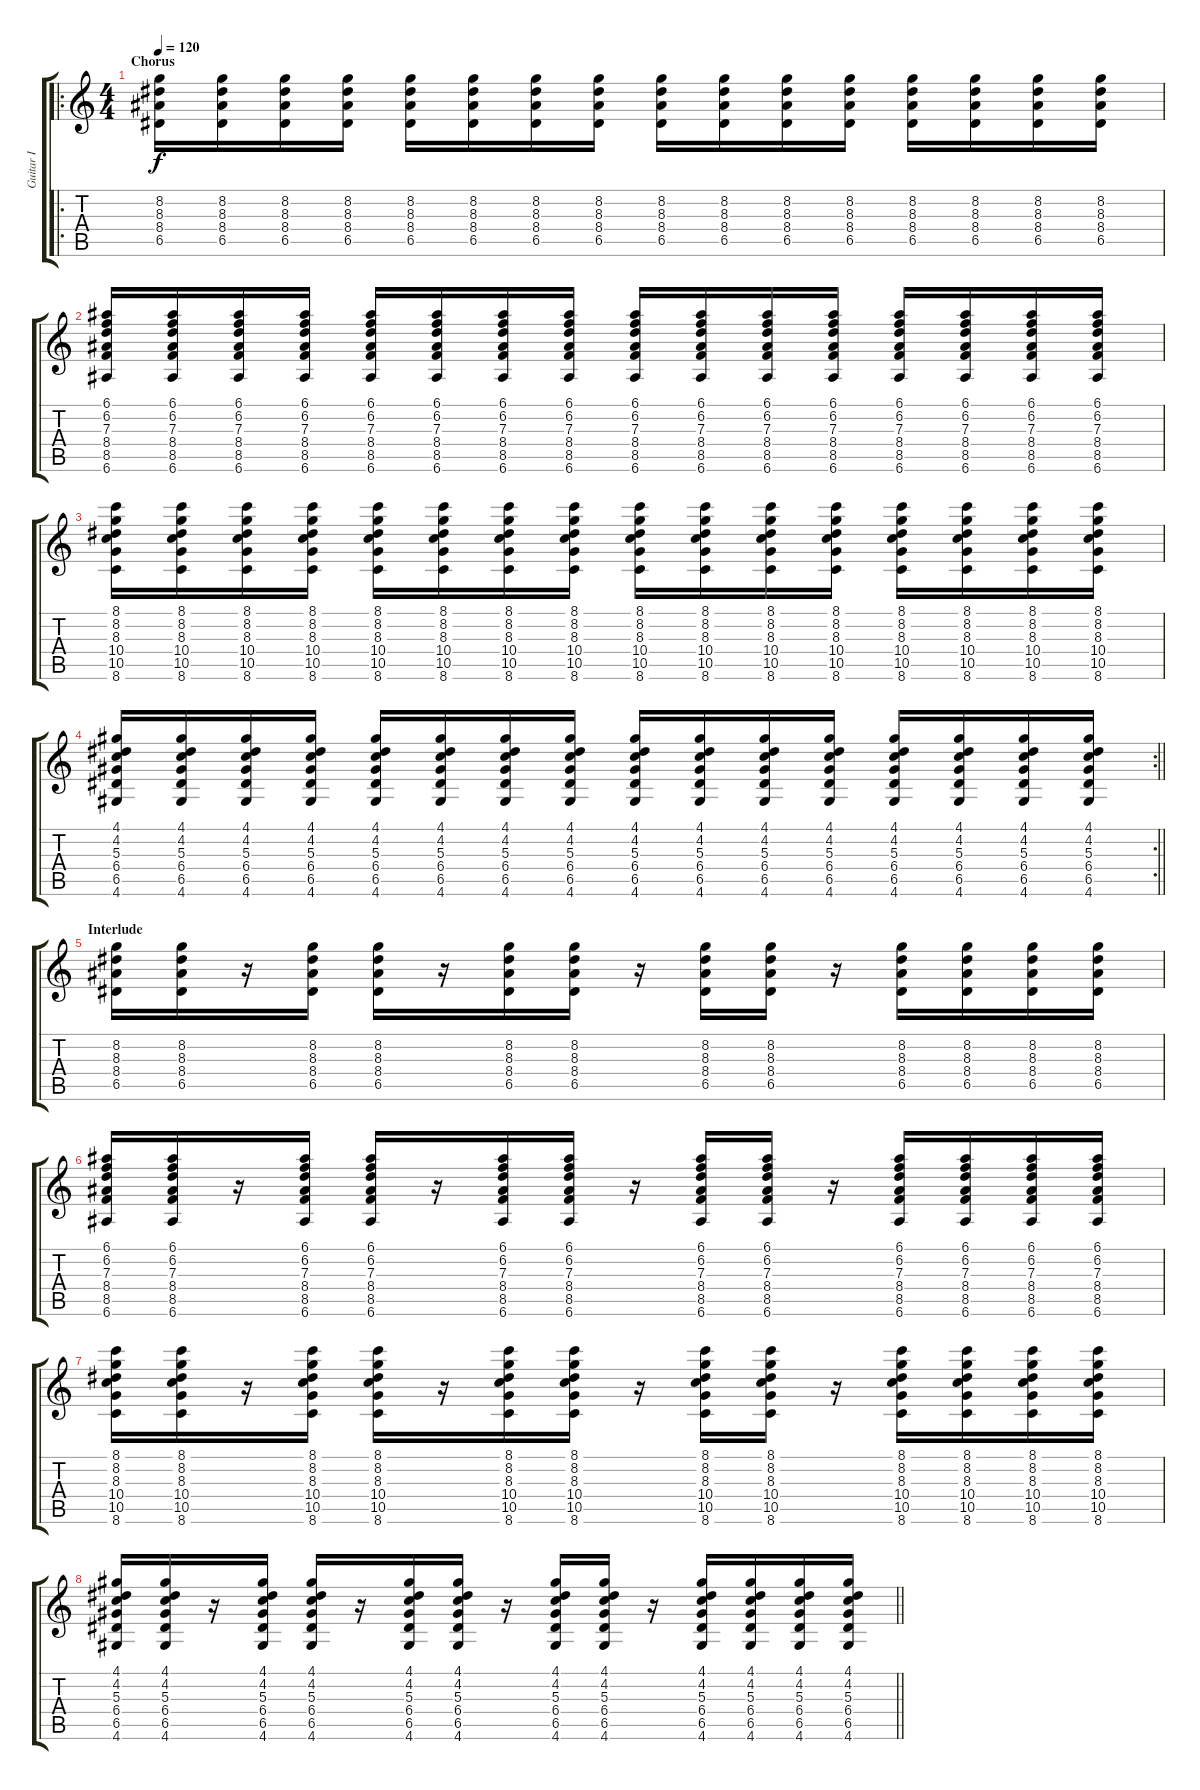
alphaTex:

\track ("Guitar I" "Guitar I") {instrument electricguitarclean}
\staff {score tabs}
\tuning (E4 B3 G3 D3 A2 E2) {hide}
\ro
\ts (4 4)
\section ("" "Chorus")
\tempo 120
\clef g2
\ks c
(8.2 8.3 8.4 6.5).16{dy f} (8.2 8.3 8.4 6.5).16 (8.2 8.3 8.4 6.5).16 (8.2 8.3 8.4 6.5).16 (8.2 8.3 8.4 6.5).16 (8.2 8.3 8.4 6.5).16 (8.2 8.3 8.4 6.5).16 (8.2 8.3 8.4 6.5).16 (8.2 8.3 8.4 6.5).16 (8.2 8.3 8.4 6.5).16 (8.2 8.3 8.4 6.5).16 (8.2 8.3 8.4 6.5).16 (8.2 8.3 8.4 6.5).16 (8.2 8.3 8.4 6.5).16 (8.2 8.3 8.4 6.5).16 (8.2 8.3 8.4 6.5).16 |
(6.1 6.2 7.3 8.4 8.5 6.6).16 (6.1 6.2 7.3 8.4 8.5 6.6).16 (6.1 6.2 7.3 8.4 8.5 6.6).16 (6.1 6.2 7.3 8.4 8.5 6.6).16 (6.1 6.2 7.3 8.4 8.5 6.6).16 (6.1 6.2 7.3 8.4 8.5 6.6).16 (6.1 6.2 7.3 8.4 8.5 6.6).16 (6.1 6.2 7.3 8.4 8.5 6.6).16 (6.1 6.2 7.3 8.4 8.5 6.6).16 (6.1 6.2 7.3 8.4 8.5 6.6).16 (6.1 6.2 7.3 8.4 8.5 6.6).16 (6.1 6.2 7.3 8.4 8.5 6.6).16 (6.1 6.2 7.3 8.4 8.5 6.6).16 (6.1 6.2 7.3 8.4 8.5 6.6).16 (6.1 6.2 7.3 8.4 8.5 6.6).16 (6.1 6.2 7.3 8.4 8.5 6.6).16 |
(8.1 8.2 8.3 10.4 10.5 8.6).16 (8.1 8.2 8.3 10.4 10.5 8.6).16 (8.1 8.2 8.3 10.4 10.5 8.6).16 (8.1 8.2 8.3 10.4 10.5 8.6).16 (8.1 8.2 8.3 10.4 10.5 8.6).16 (8.1 8.2 8.3 10.4 10.5 8.6).16 (8.1 8.2 8.3 10.4 10.5 8.6).16 (8.1 8.2 8.3 10.4 10.5 8.6).16 (8.1 8.2 8.3 10.4 10.5 8.6).16 (8.1 8.2 8.3 10.4 10.5 8.6).16 (8.1 8.2 8.3 10.4 10.5 8.6).16 (8.1 8.2 8.3 10.4 10.5 8.6).16 (8.1 8.2 8.3 10.4 10.5 8.6).16 (8.1 8.2 8.3 10.4 10.5 8.6).16 (8.1 8.2 8.3 10.4 10.5 8.6).16 (8.1 8.2 8.3 10.4 10.5 8.6).16 |
\rc 2
\barLineRight lightlight
(4.1 4.2 5.3 6.4 6.5 4.6).16 (4.1 4.2 5.3 6.4 6.5 4.6).16 (4.1 4.2 5.3 6.4 6.5 4.6).16 (4.1 4.2 5.3 6.4 6.5 4.6).16 (4.1 4.2 5.3 6.4 6.5 4.6).16 (4.1 4.2 5.3 6.4 6.5 4.6).16 (4.1 4.2 5.3 6.4 6.5 4.6).16 (4.1 4.2 5.3 6.4 6.5 4.6).16 (4.1 4.2 5.3 6.4 6.5 4.6).16 (4.1 4.2 5.3 6.4 6.5 4.6).16 (4.1 4.2 5.3 6.4 6.5 4.6).16 (4.1 4.2 5.3 6.4 6.5 4.6).16 (4.1 4.2 5.3 6.4 6.5 4.6).16 (4.1 4.2 5.3 6.4 6.5 4.6).16 (4.1 4.2 5.3 6.4 6.5 4.6).16 (4.1 4.2 5.3 6.4 6.5 4.6).16 |
\section ("" "Interlude")
(8.2 8.3 8.4 6.5).16 (8.2 8.3 8.4 6.5).16 r.16 (8.2 8.3 8.4 6.5).16 (8.2 8.3 8.4 6.5).16 r.16 (8.2 8.3 8.4 6.5).16 (8.2 8.3 8.4 6.5).16 r.16 (8.2 8.3 8.4 6.5).16 (8.2 8.3 8.4 6.5).16 r.16 (8.2 8.3 8.4 6.5).16 (8.2 8.3 8.4 6.5).16 (8.2 8.3 8.4 6.5).16 (8.2 8.3 8.4 6.5).16 |
(6.1 6.2 7.3 8.4 8.5 6.6).16 (6.1 6.2 7.3 8.4 8.5 6.6).16 r.16 (6.1 6.2 7.3 8.4 8.5 6.6).16 (6.1 6.2 7.3 8.4 8.5 6.6).16 r.16 (6.1 6.2 7.3 8.4 8.5 6.6).16 (6.1 6.2 7.3 8.4 8.5 6.6).16 r.16 (6.1 6.2 7.3 8.4 8.5 6.6).16 (6.1 6.2 7.3 8.4 8.5 6.6).16 r.16 (6.1 6.2 7.3 8.4 8.5 6.6).16 (6.1 6.2 7.3 8.4 8.5 6.6).16 (6.1 6.2 7.3 8.4 8.5 6.6).16 (6.1 6.2 7.3 8.4 8.5 6.6).16 |
(8.1 8.2 8.3 10.4 10.5 8.6).16 (8.1 8.2 8.3 10.4 10.5 8.6).16 r.16 (8.1 8.2 8.3 10.4 10.5 8.6).16 (8.1 8.2 8.3 10.4 10.5 8.6).16 r.16 (8.1 8.2 8.3 10.4 10.5 8.6).16 (8.1 8.2 8.3 10.4 10.5 8.6).16 r.16 (8.1 8.2 8.3 10.4 10.5 8.6).16 (8.1 8.2 8.3 10.4 10.5 8.6).16 r.16 (8.1 8.2 8.3 10.4 10.5 8.6).16 (8.1 8.2 8.3 10.4 10.5 8.6).16 (8.1 8.2 8.3 10.4 10.5 8.6).16 (8.1 8.2 8.3 10.4 10.5 8.6).16 |
\barLineRight lightlight
(4.1 4.2 5.3 6.4 6.5 4.6).16 (4.1 4.2 5.3 6.4 6.5 4.6).16 r.16 (4.1 4.2 5.3 6.4 6.5 4.6).16 (4.1 4.2 5.3 6.4 6.5 4.6).16 r.16 (4.1 4.2 5.3 6.4 6.5 4.6).16 (4.1 4.2 5.3 6.4 6.5 4.6).16 r.16 (4.1 4.2 5.3 6.4 6.5 4.6).16 (4.1 4.2 5.3 6.4 6.5 4.6).16 r.16 (4.1 4.2 5.3 6.4 6.5 4.6).16 (4.1 4.2 5.3 6.4 6.5 4.6).16 (4.1 4.2 5.3 6.4 6.5 4.6).16 (4.1 4.2 5.3 6.4 6.5 4.6).16
